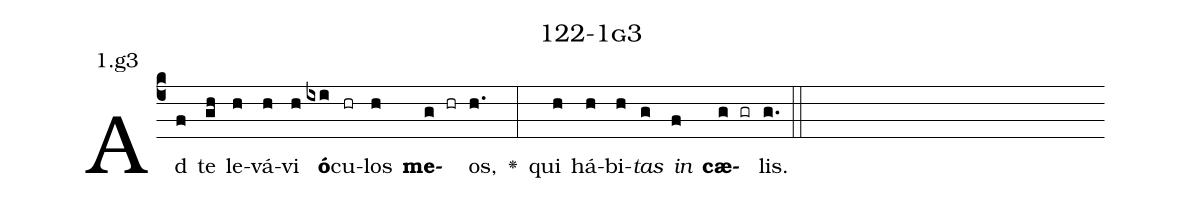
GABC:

name: 122-1g3;
annotation: 1.g3;
%%
(c4)Ad(f) te(gh) le(h)vá(h)vi(h) <b>ó</b>(ixi)cu(hr)los(h) <b>me</b>(g hr)os,(h.) <v>\greheightstar</v>(:) qui(h) há(h)bi(h)<i>tas</i>(g) <i>in</i>(f) <b>cæ</b>(g gr)lis.(g.) (::)


%E(h) u(h) o(g) u(f) a(g) e.(g.) (::)
